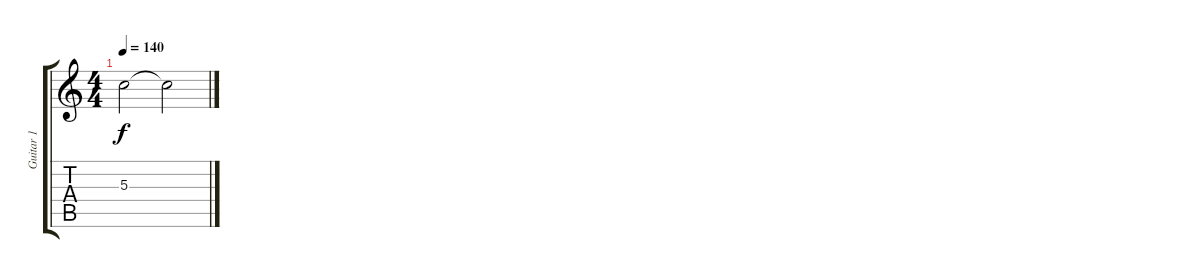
\track ("Guitar 1" "Guitar 1") {instrument distortionguitar}
\staff {score tabs}
\tuning (E4 B3 G3 D3 A2 E2) {hide}
\ts (4 4)
\tempo 140
\clef g2
\ks c
5.3.2{dy f} 5.3{t}.2{volume 0}
